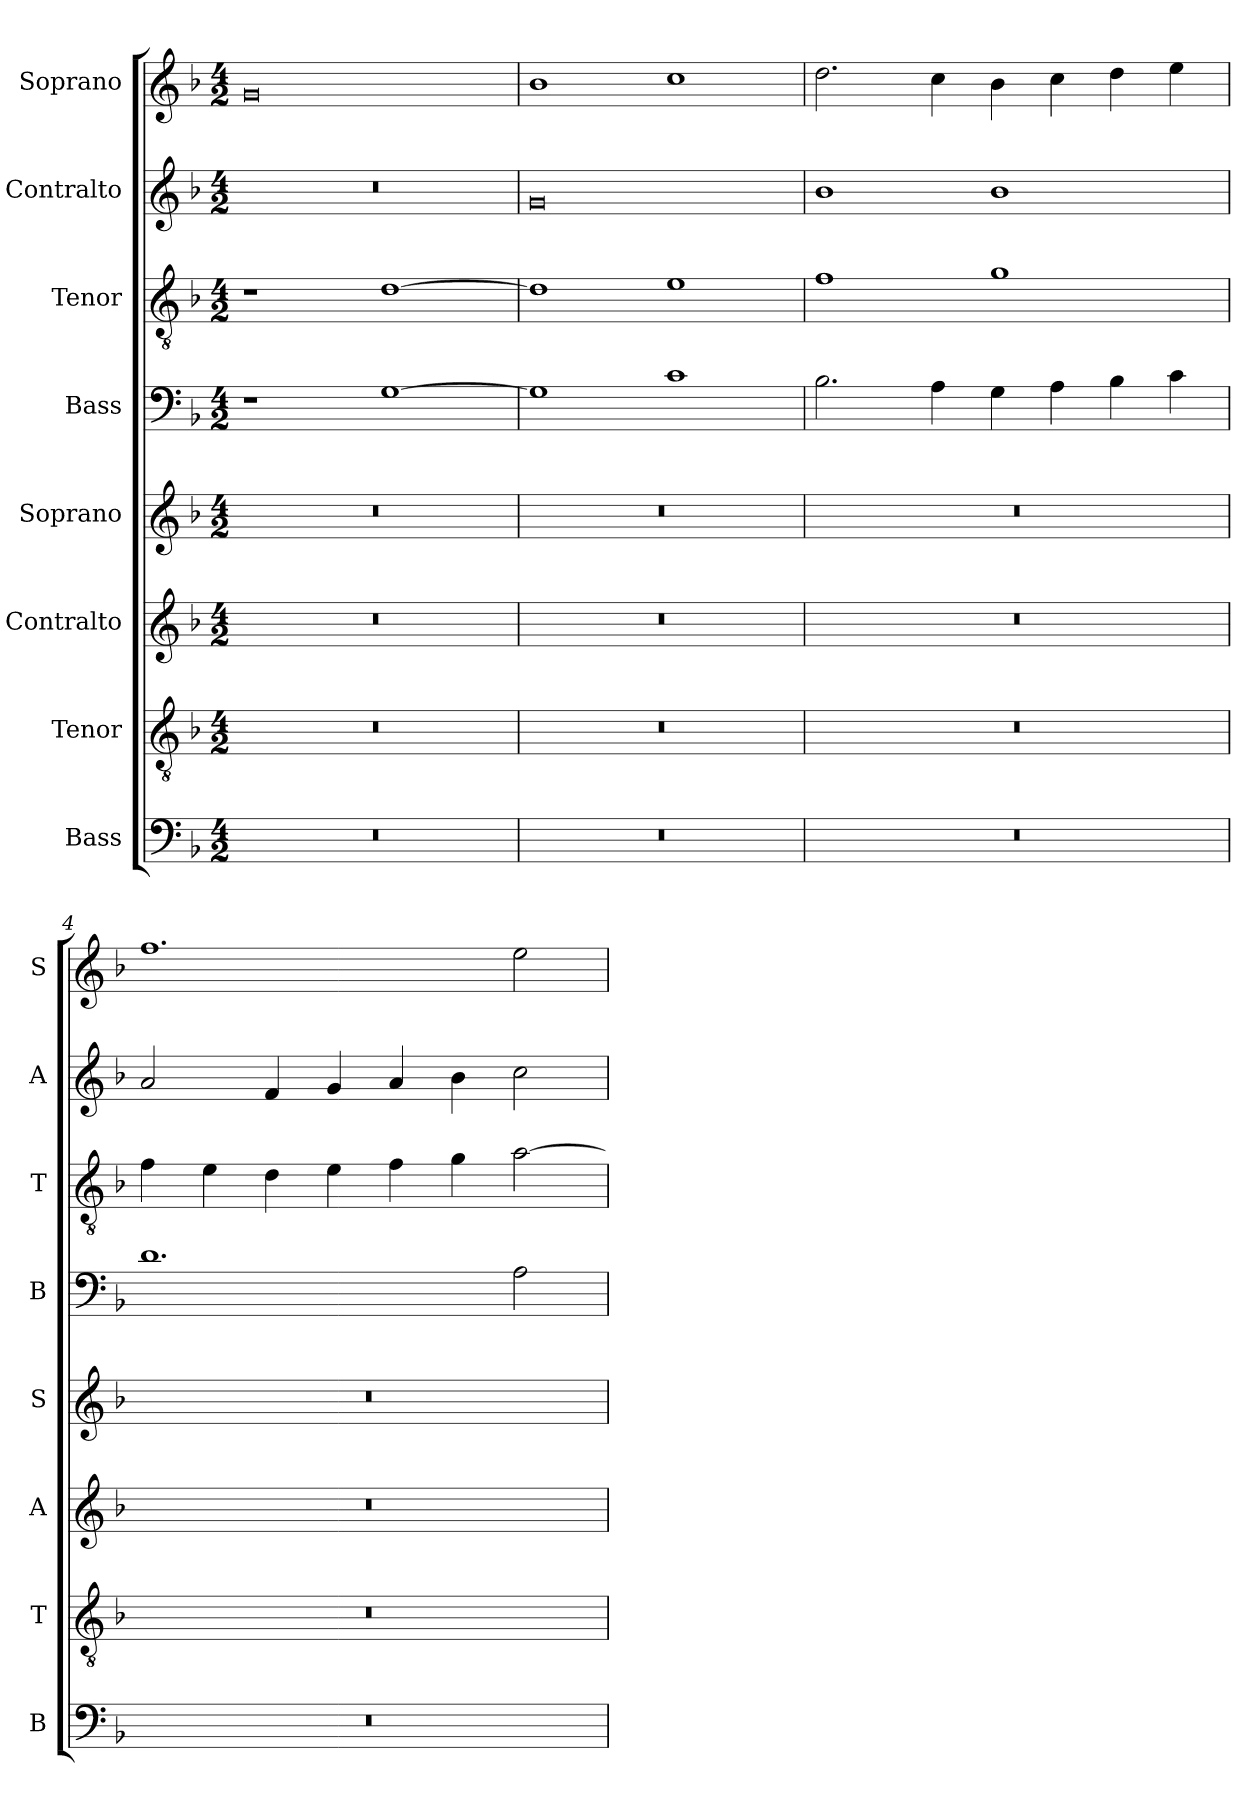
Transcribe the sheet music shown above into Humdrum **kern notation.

**kern	**kern	**kern	**kern	**kern	**kern	**kern	**kern
*part8	*part7	*part6	*part5	*part4	*part3	*part2	*part1
*staff8	*staff7	*staff6	*staff5	*staff4	*staff3	*staff2	*staff1
*I"Bass	*I"Tenor	*I"Contralto	*I"Soprano	*I"Bass	*I"Tenor	*I"Contralto	*I"Soprano
*I'B	*I'T	*I'A	*I'S	*I'B	*I'T	*I'A	*I'S
*clefF4	*clefGv2	*clefG2	*clefG2	*clefF4	*clefGv2	*clefG2	*clefG2
*k[b-]	*k[b-]	*k[b-]	*k[b-]	*k[b-]	*k[b-]	*k[b-]	*k[b-]
*G:dor	*G:dor	*G:dor	*G:dor	*G:dor	*G:dor	*G:dor	*G:dor
*M4/2	*M4/2	*M4/2	*M4/2	*M4/2	*M4/2	*M4/2	*M4/2
=1	=1	=1	=1	=1	=1	=1	=1
0r	0r	0r	0r	1r	1r	0r	0g
.	.	.	.	[1G	[1d	.	.
=2	=2	=2	=2	=2	=2	=2	=2
0r	0r	0r	0r	1G]	1d]	0g	1b-
.	.	.	.	1c	1e	.	1cc
=3	=3	=3	=3	=3	=3	=3	=3
0r	0r	0r	0r	2.B-	1f	1b-	2.dd
.	.	.	.	4A	.	.	4cc
.	.	.	.	4G	1g	1b-	4b-
.	.	.	.	4A	.	.	4cc
.	.	.	.	4B-	.	.	4dd
.	.	.	.	4c	.	.	4ee
=4	=4	=4	=4	=4	=4	=4	=4
0r	0r	0r	0r	1.d	4f	2a	1.ff
.	.	.	.	.	4e	.	.
.	.	.	.	.	4d	4f	.
.	.	.	.	.	4e	4g	.
.	.	.	.	.	4f	4a	.
.	.	.	.	.	4g	4b-	.
.	.	.	.	2A	[2a	2cc	2ee
=	=	=	=	=	=	=	=
*-	*-	*-	*-	*-	*-	*-	*-
